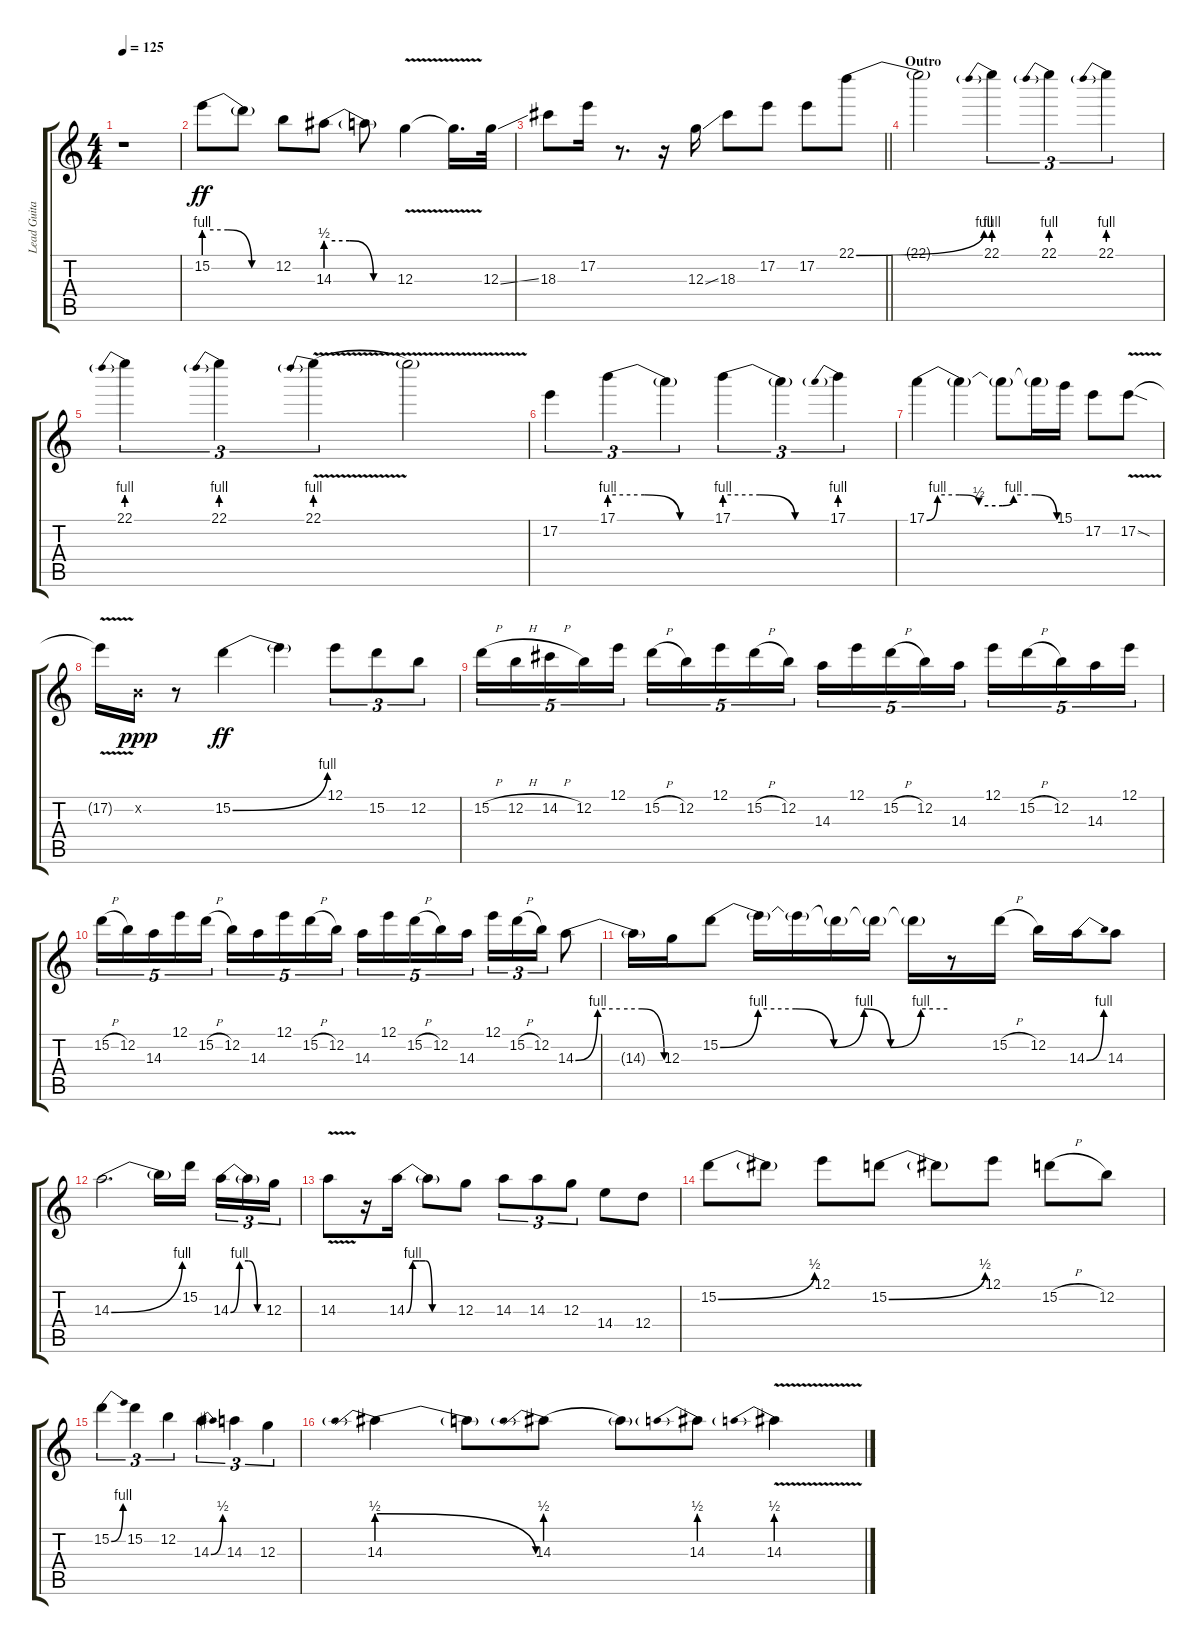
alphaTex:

\track ("Lead Guitar" "Lead Guita") {instrument overdrivenguitar}
\staff {score tabs}
\tuning (E4 B3 G3 D3 A2 E2) {hide}
\ts (4 4)
\tempo 125
\clef g2
\ks c
r.1{dy ff} |
15.2{be (custom 0 4 20 4 40 0 60 0)}.8 15.2{t}.8 12.2.8 14.3{be (custom 0 2 20 2 40 0 60 0)}.8 14.3{t}.8 12.3{v}.4 12.3{t}.16{d} 12.3{ss}.32 |
\barLineRight lightlight
18.3.8 17.2.16 r.8{d} r.16 12.3{ss}.16 18.3.8 17.2.8 17.2.8 22.1{be (bend 0 0 60 4)}.8 |
\section ("" "Outro")
22.1{t}.2 22.1{be (prebend 0 4 60 4)}.4{tu (3 2)} 22.1{be (prebend 0 4 60 4)}.4{tu (3 2)} 22.1{be (prebend 0 4 60 4)}.4{tu (3 2)} |
22.1{be (prebend 0 4 60 4)}.4{tu (3 2)} 22.1{be (prebend 0 4 60 4)}.4{tu (3 2)} 22.1{be (prebend 0 4 60 4) v}.4{tu (3 2)} 22.1{t}.2 |
17.2.4{tu (3 2)} 17.1{be (custom 0 4 20 4 40 0 60 0)}.4{tu (3 2)} 17.1{t}.4{tu (3 2)} 17.1{be (custom 0 4 20 4 40 0 60 0)}.4{tu (3 2)} 17.1{t}.4{tu (3 2)} 17.1{be (prebend 0 4 60 4)}.4{tu (3 2)} |
17.1{be (custom 0 0 5 4 15 4 24 2 35 2 40 4 50 4 60 0)}.4 17.1{t}.4 17.1{t}.8 17.1{t}.16 15.1.16 17.2.8 17.2{v sod}.8 |
17.2{t}.16 0.2{x}.16{dy ppp} r.8 15.2{be (bend 0 0 60 4)}.4{dy ff} 15.2{t}.4 12.1.8{tu (3 2)} 15.2.8{tu (3 2)} 12.2.8{tu (3 2)} |
15.2{h}.16{tu (5 4)} 12.2{h}.16{tu (5 4)} 14.2{h}.16{tu (5 4)} 12.2.16{tu (5 4)} 12.1.16{tu (5 4)} 15.2{h}.16{tu (5 4)} 12.2.16{tu (5 4)} 12.1.16{tu (5 4)} 15.2{h}.16{tu (5 4)} 12.2.16{tu (5 4)} 14.3.16{tu (5 4)} 12.1.16{tu (5 4)} 15.2{h}.16{tu (5 4)} 12.2.16{tu (5 4)} 14.3.16{tu (5 4)} 12.1.16{tu (5 4)} 15.2{h}.16{tu (5 4)} 12.2.16{tu (5 4)} 14.3.16{tu (5 4)} 12.1.16{tu (5 4)} |
15.2{h}.16{tu (5 4)} 12.2.16{tu (5 4)} 14.3.16{tu (5 4)} 12.1.16{tu (5 4)} 15.2{h}.16{tu (5 4)} 12.2.16{tu (5 4)} 14.3.16{tu (5 4)} 12.1.16{tu (5 4)} 15.2{h}.16{tu (5 4)} 12.2.16{tu (5 4)} 14.3.16{tu (5 4)} 12.1.16{tu (5 4)} 15.2{h}.16{tu (5 4)} 12.2.16{tu (5 4)} 14.3.16{tu (5 4)} 12.1.16{tu (3 2)} 15.2{h}.16{tu (3 2)} 12.2.16{tu (3 2)} 14.3{be (custom 0 0 15 4 30 4 45 4 60 0)}.8 |
14.3{t}.16 12.3.16 15.2{be (custom 0 0 10 4 20 4 30 0 38 4 45 0 53 4 60 4)}.8 15.2{t}.16 15.2{t}.16 15.2{t}.16 15.2{t}.16 15.2{t}.16 r.8 15.2{h}.16 12.2.16 14.3{be (bend 0 0 60 4)}.16 14.3.8 |
14.3{be (bend 0 0 60 4)}.2{d} 14.3{t}.16 15.2.16{beam splitsecondary} 14.3{be (custom 0 0 15 4 30 4 45 0 60 0)}.16{tu (3 2)} 14.3{t}.16{tu (3 2)} 12.3.16{tu (3 2)} |
14.3{v}.8 r.16 14.3{be (custom 0 0 7 4 15 4 22 4 30 0 45 0 60 0)}.16 14.3{t}.8 12.3.8 14.3.8{tu (3 2)} 14.3.8{tu (3 2)} 12.3.8{tu (3 2)} 14.4.8 12.4.8 |
15.2{be (bend 0 0 60 2)}.8 15.2{t}.8 12.1.8 15.2{be (bend 0 0 60 2)}.8 15.2{t}.8 12.1.8 15.2{h}.8 12.2.8 |
15.2{be (bend 0 0 60 4)}.4{tu (3 2)} 15.2.4{tu (3 2)} 12.2.4{tu (3 2)} 14.3{be (bend 0 0 60 2)}.4{tu (3 2)} 14.3.4{tu (3 2)} 12.3.4{tu (3 2)} |
14.3{be (prebendrelease 0 2 60 0)}.4 14.3{t}.8 14.3{be (prebend 0 2 60 2)}.8 14.3{t}.8 14.3{be (prebend 0 2 60 2)}.8 14.3{be (prebend 0 2 60 2) v}.4
